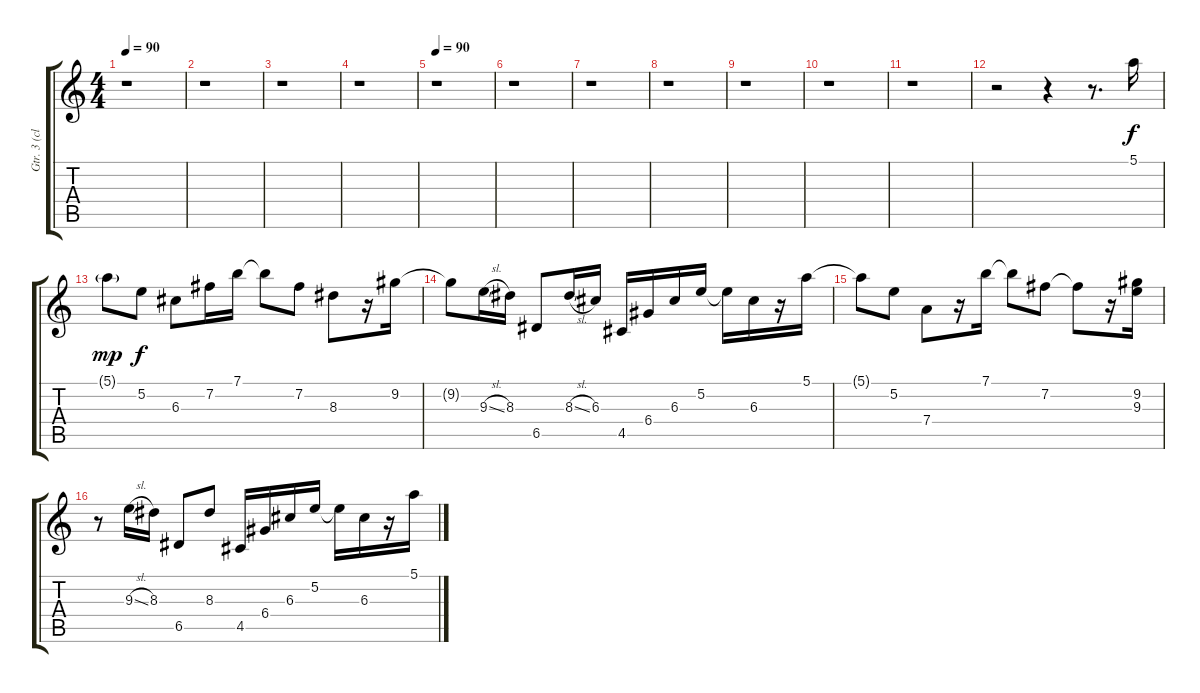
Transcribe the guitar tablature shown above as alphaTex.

\track ("Gtr. 3 (clean)" "Gtr. 3 (cl") {instrument electricguitarclean}
\staff {score tabs}
\tuning (E4 B3 G3 D3 A2 E2) {hide}
\ts (4 4)
\tempo 90
\tempo 76
\tempo 90
\clef g2
\ks c
r.1{dy f instrument electricguitarclean} |
r.1 |
r.1 |
r.1 |
\tempo 90
r.1 |
r.1 |
r.1 |
r.1 |
r.1 |
r.1 |
r.1 |
r.2 r.4 r.8{d} 5.1.16 |
5.1{g}.8{dy mp} 5.2.8{dy f} 6.3.8 7.2.16 7.1.16 7.1{t}.8 7.2.8 8.3.8 r.16 9.2.16 |
9.2{t}.8 9.3{sl}.16 8.3.16 6.5.8 8.3{sl}.16 6.3.16 4.5.16 6.4.16 6.3.16 5.2.16 5.2{t}.16 6.3.16 r.16 5.1.16 |
5.1{t}.8 5.2.8 7.4.8 r.16 7.1.16 7.1{t}.8 7.2.8 7.2{t}.8 r.16 (9.2 9.3).16 |
r.8 9.3{sl}.16 8.3.16 6.5.8 8.3.8 4.5.16 6.4.16 6.3.16 5.2.16 5.2{t}.16 6.3.16 r.16 5.1.16
